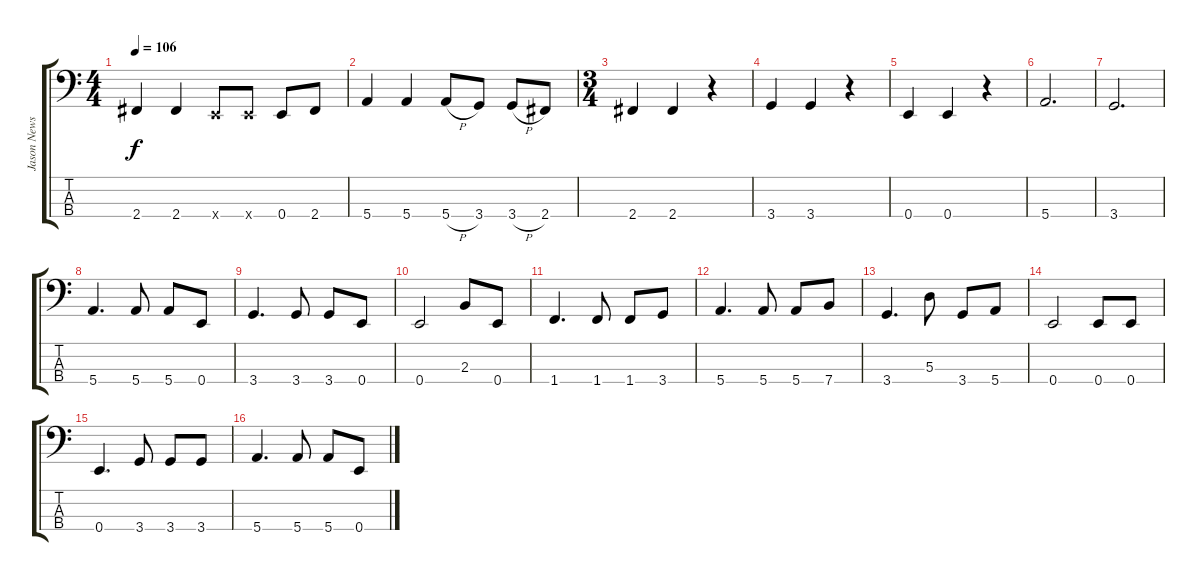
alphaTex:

\track ("Jason Newstead" "Jason News") {instrument electricbasspick}
\staff {score tabs}
\tuning (G2 D2 A1 E1) {hide}
\ts (4 4)
\tempo 106
\clef f4
\ks c
2.4.4{dy f} 2.4.4 0.4{x}.8 0.4{x}.8 0.4.8 2.4.8 |
5.4.4 5.4.4 5.4{h}.8 3.4.8 3.4{h}.8 2.4.8 |
\ts (3 4)
2.4.4 2.4.4 r.4 |
3.4.4 3.4.4 r.4 |
0.4.4 0.4.4 r.4 |
5.4.2{d} |
3.4.2{d} |
5.4.4{d} 5.4.8 5.4.8 0.4.8 |
3.4.4{d} 3.4.8 3.4.8 0.4.8 |
0.4.2 2.3.8 0.4.8 |
1.4.4{d} 1.4.8 1.4.8 3.4.8 |
5.4.4{d} 5.4.8 5.4.8 7.4.8 |
3.4.4{d} 5.3.8 3.4.8 5.4.8 |
0.4.2 0.4.8 0.4.8 |
0.4.4{d} 3.4.8 3.4.8 3.4.8 |
5.4.4{d} 5.4.8 5.4.8 0.4.8
